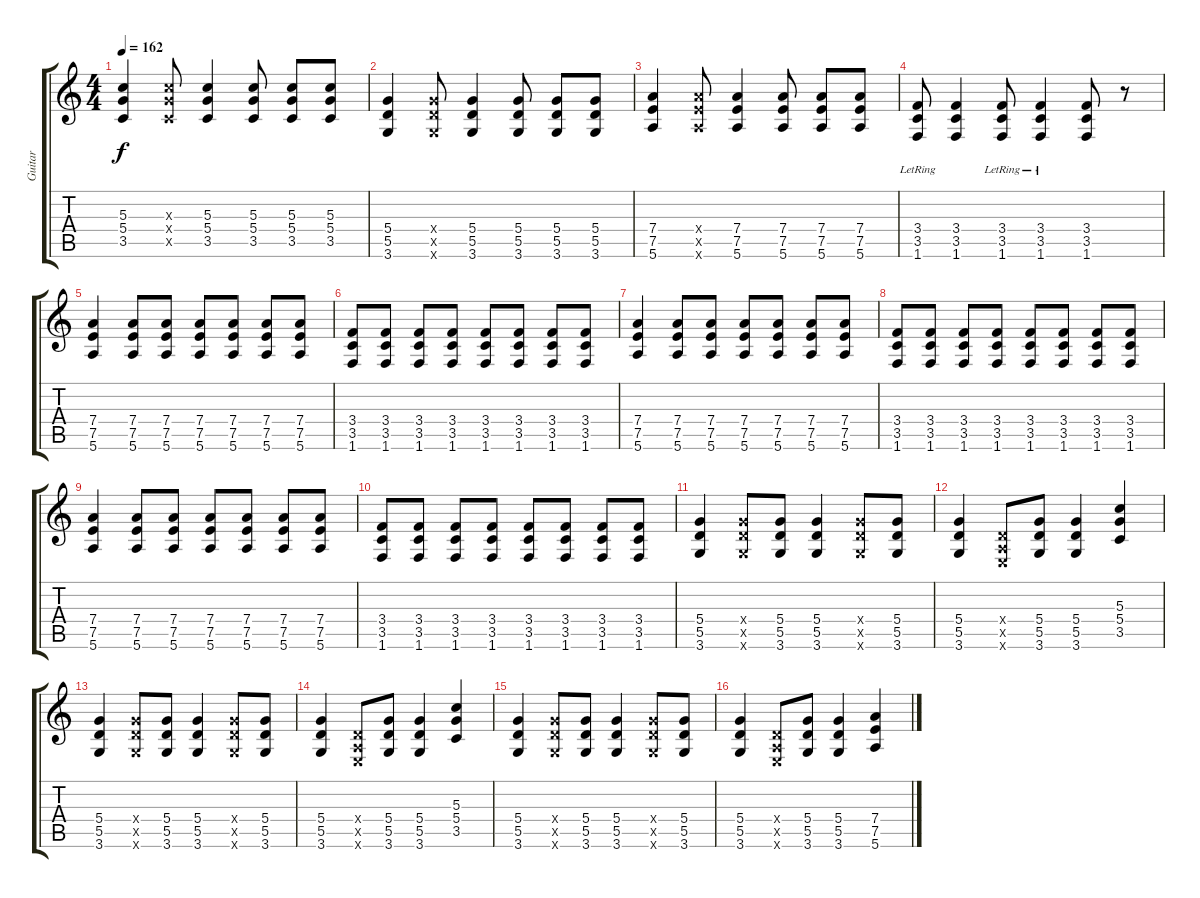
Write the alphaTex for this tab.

\track ("Guitar" "Guitar") {instrument overdrivenguitar}
\staff {score tabs}
\tuning (E4 B3 G3 D3 A2 E2) {hide}
\ts (4 4)
\tempo 162
\clef g2
\ks c
(5.3 5.4 3.5).4{dy f} (5.3{x} 5.4{x} 3.5{x}).8 (5.3 5.4 3.5).4 (5.3 5.4 3.5).8 (5.3 5.4 3.5).8 (5.3 5.4 3.5).8 |
(5.4 5.5 3.6).4 (5.4{x} 5.5{x} 3.6{x}).8 (5.4 5.5 3.6).4 (5.4 5.5 3.6).8 (5.4 5.5 3.6).8 (5.4 5.5 3.6).8 |
(7.4 7.5 5.6).4 (7.4{x} 7.5{x} 5.6{x}).8 (7.4 7.5 5.6).4 (7.4 7.5 5.6).8 (7.4 7.5 5.6).8 (7.4 7.5 5.6).8 |
(3.4 3.5 1.6{lr}).8 (3.4 3.5 1.6).4 (3.4{lr} 3.5 1.6).8 (3.4 3.5{lr} 1.6).4 (3.4 3.5 1.6).8 r.8 |
(7.4 7.5 5.6).4 (7.4 7.5 5.6).8 (7.4 7.5 5.6).8 (7.4 7.5 5.6).8 (7.4 7.5 5.6).8 (7.4 7.5 5.6).8 (7.4 7.5 5.6).8 |
(3.4 3.5 1.6).8 (3.4 3.5 1.6).8 (3.4 3.5 1.6).8 (3.4 3.5 1.6).8 (3.4 3.5 1.6).8 (3.4 3.5 1.6).8 (3.4 3.5 1.6).8 (3.4 3.5 1.6).8 |
(7.4 7.5 5.6).4 (7.4 7.5 5.6).8 (7.4 7.5 5.6).8 (7.4 7.5 5.6).8 (7.4 7.5 5.6).8 (7.4 7.5 5.6).8 (7.4 7.5 5.6).8 |
(3.4 3.5 1.6).8 (3.4 3.5 1.6).8 (3.4 3.5 1.6).8 (3.4 3.5 1.6).8 (3.4 3.5 1.6).8 (3.4 3.5 1.6).8 (3.4 3.5 1.6).8 (3.4 3.5 1.6).8 |
(7.4 7.5 5.6).4 (7.4 7.5 5.6).8 (7.4 7.5 5.6).8 (7.4 7.5 5.6).8 (7.4 7.5 5.6).8 (7.4 7.5 5.6).8 (7.4 7.5 5.6).8 |
(3.4 3.5 1.6).8 (3.4 3.5 1.6).8 (3.4 3.5 1.6).8 (3.4 3.5 1.6).8 (3.4 3.5 1.6).8 (3.4 3.5 1.6).8 (3.4 3.5 1.6).8 (3.4 3.5 1.6).8 |
(5.4 5.5 3.6).4 (5.4{x} 5.5{x} 3.6{x}).8 (5.4 5.5 3.6).8 (5.4 5.5 3.6).4 (5.4{x} 5.5{x} 3.6{x}).8 (5.4 5.5 3.6).8 |
(5.4 5.5 3.6).4 (0.4{x} 0.5{x} 0.6{x}).8 (5.4 5.5 3.6).8 (5.4 5.5 3.6).4 (5.3 5.4 3.5).4 |
(5.4 5.5 3.6).4 (5.4{x} 5.5{x} 3.6{x}).8 (5.4 5.5 3.6).8 (5.4 5.5 3.6).4 (5.4{x} 5.5{x} 3.6{x}).8 (5.4 5.5 3.6).8 |
(5.4 5.5 3.6).4 (0.4{x} 0.5{x} 0.6{x}).8 (5.4 5.5 3.6).8 (5.4 5.5 3.6).4 (5.3 5.4 3.5).4 |
(5.4 5.5 3.6).4 (5.4{x} 5.5{x} 3.6{x}).8 (5.4 5.5 3.6).8 (5.4 5.5 3.6).4 (5.4{x} 5.5{x} 3.6{x}).8 (5.4 5.5 3.6).8 |
(5.4 5.5 3.6).4 (0.4{x} 0.5{x} 0.6{x}).8 (5.4 5.5 3.6).8 (5.4 5.5 3.6).4 (7.4 7.5 5.6).4
